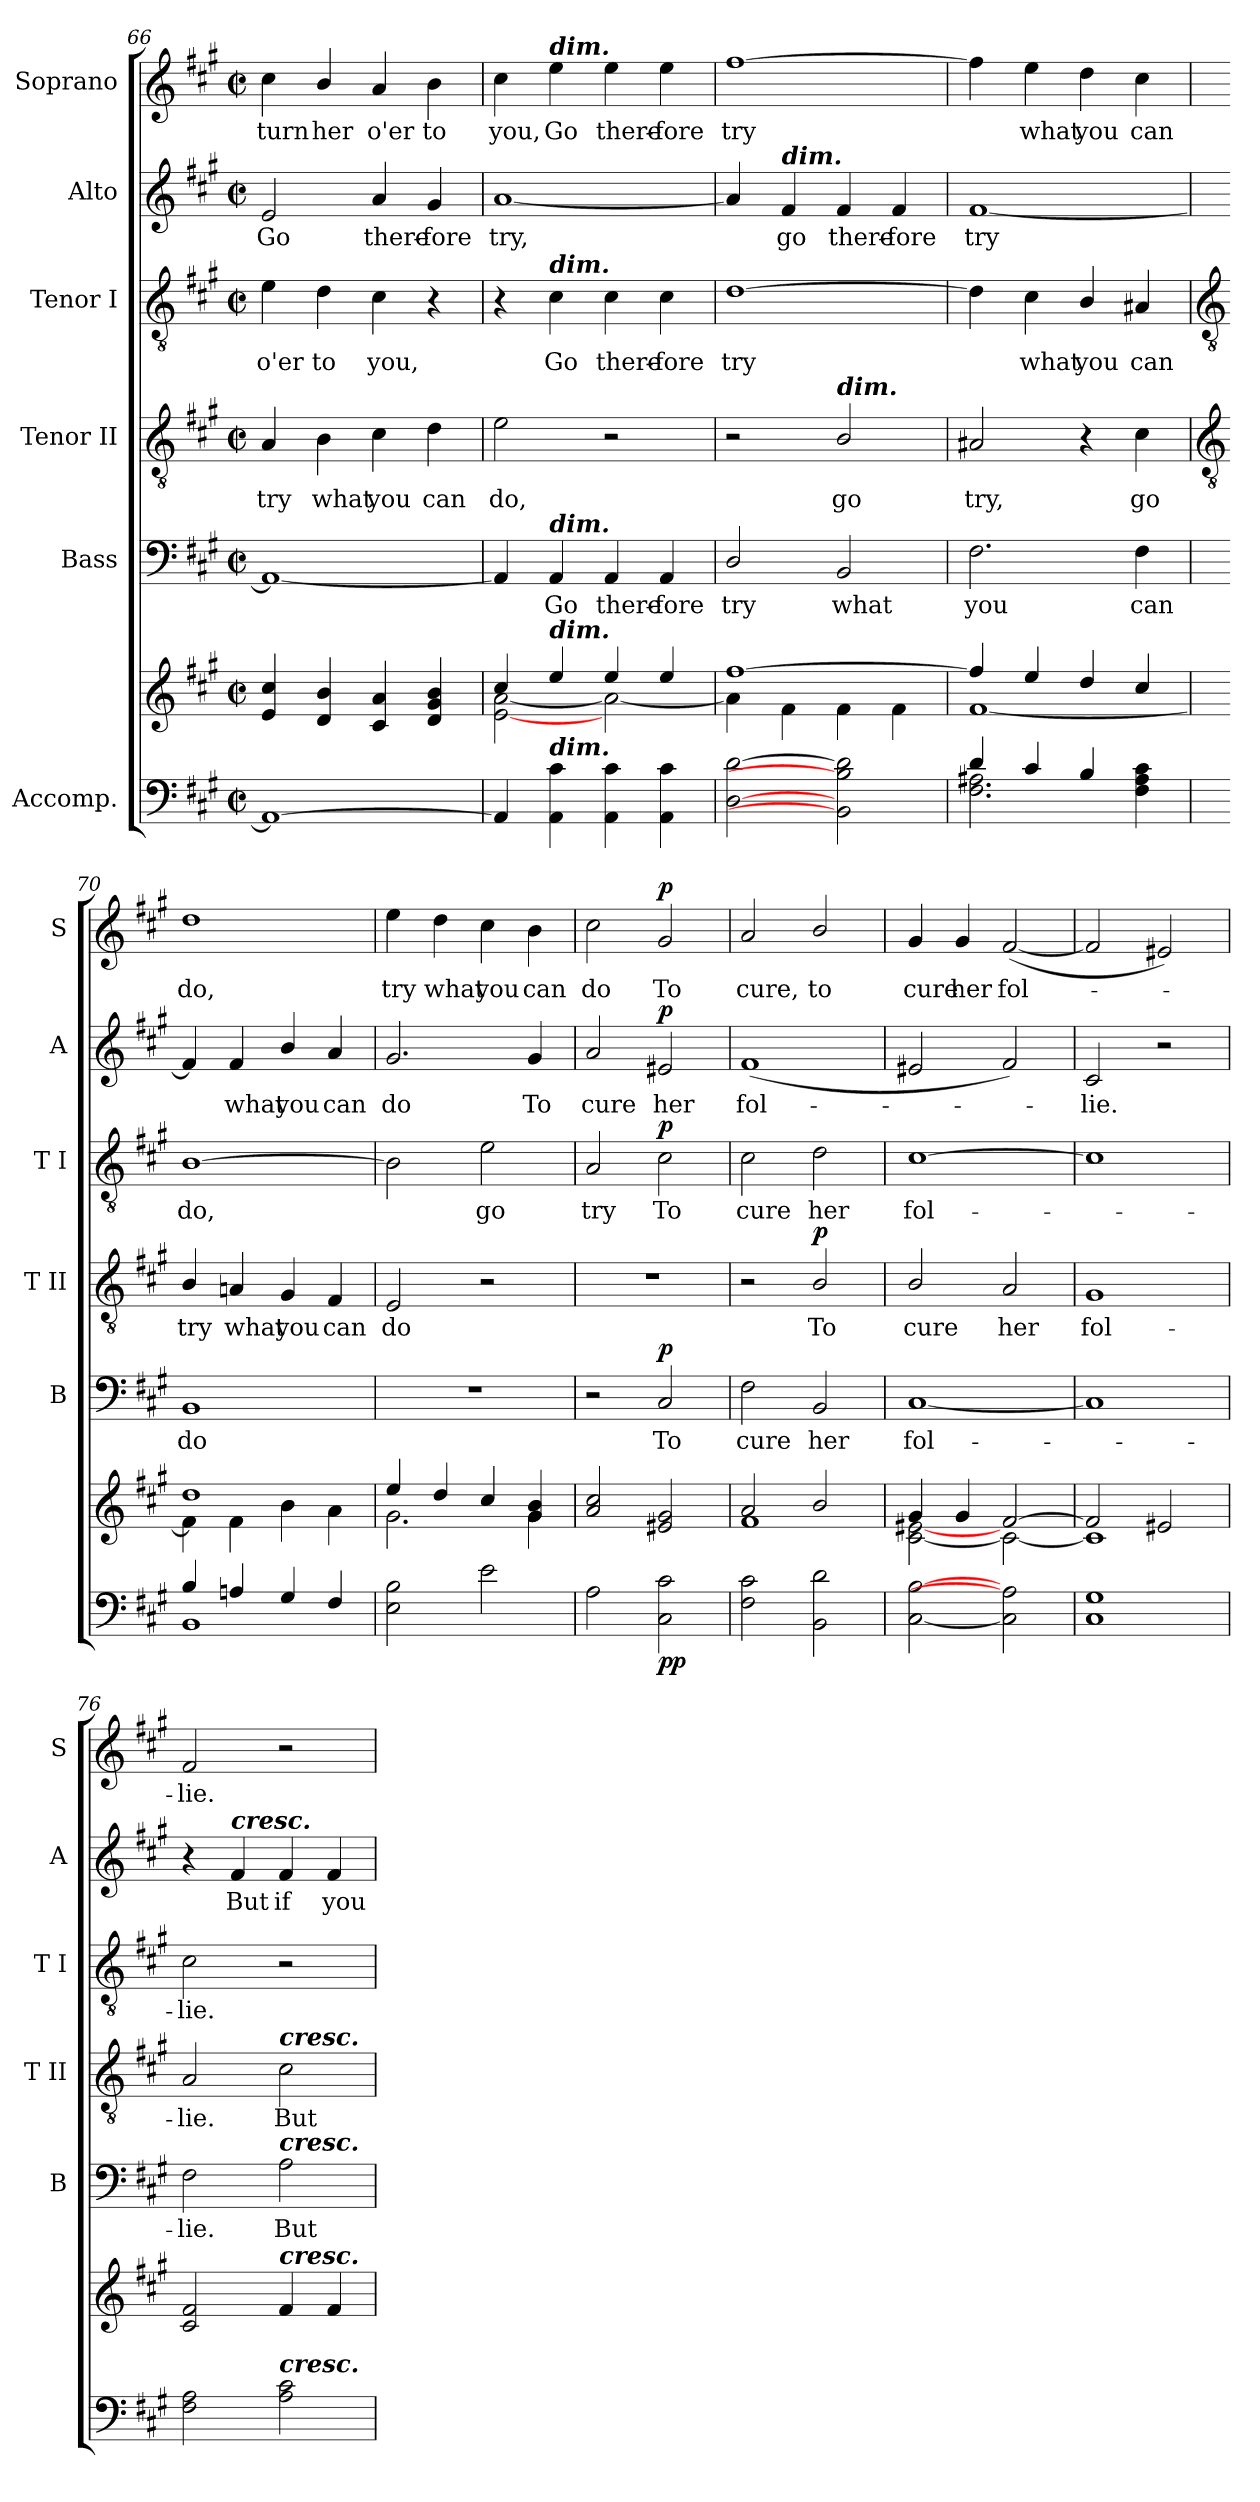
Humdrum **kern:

**kern	**kern	**dynam	**kern	**text	**dynam	**kern	**text	**dynam	**kern	**text	**dynam	**kern	**text	**dynam	**kern	**text	**dynam
*part6	*part6	*part6	*part5	*part5	*part5	*part4	*part4	*part4	*part3	*part3	*part3	*part2	*part2	*part2	*part1	*part1	*part1
*staff7	*staff6	*staff6/7	*staff5	*staff5	*staff5	*staff4	*staff4	*staff4	*staff3	*staff3	*staff3	*staff2	*staff2	*staff2	*staff1	*staff1	*staff1
*I"Accomp.	*	*	*I"Bass	*	*	*I"Tenor II	*	*	*I"Tenor I	*	*	*I"Alto	*	*	*I"Soprano	*	*
*	*	*	*I'B	*	*	*I'T II	*	*	*I'T I	*	*	*I'A	*	*	*I'S	*	*
*clefF4	*clefG2	*	*clefF4	*	*	*clefGv2	*	*	*clefGv2	*	*	*clefG2	*	*	*clefG2	*	*
*k[f#c#g#]	*k[f#c#g#]	*	*k[f#c#g#]	*	*	*k[f#c#g#]	*	*	*k[f#c#g#]	*	*	*k[f#c#g#]	*	*	*k[f#c#g#]	*	*
*A:	*A:	*	*A:	*	*	*A:	*	*	*A:	*	*	*A:	*	*	*A:	*	*
*M2/2	*M2/2	*	*M2/2	*	*	*M2/2	*	*	*M2/2	*	*	*M2/2	*	*	*M2/2	*	*
*met(c|)	*met(c|)	*	*met(c|)	*	*	*met(c|)	*	*	*met(c|)	*	*	*met(c|)	*	*	*met(c|)	*	*
=66	=66	=66	=66	=66	=66	=66	=66	=66	=66	=66	=66	=66	=66	=66	=66	=66	=66
*^	*^	*	*	*	*	*	*	*	*	*	*	*	*	*	*	*	*
!	!	!	!	!	!	!	!	!	!LO:LY:b	!	!	!LO:LY:b	!	!	!LO:LY:b	!	!	!LO:LY:b	!
1AA/_	1ryy	4e/ 4cc#/	1ryy	.	1AA_	.	.	4A	try	.	4e	o'er	.	2e	Go	.	4cc#	turn	.
!	!	!	!	!	!	!	!	!	!LO:LY:b	!	!	!LO:LY:b	!	!	!	!	!	!LO:LY:b	!
.	.	4d/ 4b/	.	.	.	.	.	4B	what	.	4d	to	.	.	.	.	4b/	her	.
!	!	!	!	!	!	!	!	!	!LO:LY:b	!	!	!LO:LY:b	!	!	!LO:LY:b	!	!	!LO:LY:b	!
.	.	4c#/ 4a/	.	.	.	.	.	4c#	you	.	4c#	you,	.	4a	there-	.	4a	o'er	.
!	!	!	!	!	!	!	!	!	!LO:LY:b	!	!	!	!	!	!LO:LY:b	!	!	!LO:LY:b	!
.	.	4d/ 4g#/ 4b/	.	.	.	.	.	4d	can	.	4r	.	.	4g#	-fore	.	4b	to	.
=67	=67	=67	=67	=67	=67	=67	=67	=67	=67	=67	=67	=67	=67	=67	=67	=67	=67	=67	=67
!	!	!	!	!	!	!	!	!	!LO:LY:b	!	!	!	!	!	!LO:LY:b	!	!	!LO:LY:b	!
4AA/]	1ryy	4cc#/	[2e\ [2a\	.	4AA]	.	.	2e	do,	.	4r	.	.	[1a	try,	.	4cc#	you,	.
!	!	!	!	!	!	!	!	!	!	!	!	!	!	!	!	!	!LO:TX:a:Bi:t=dim.	!	!
!	!	!	!	!	!	!	!	!	!	!	!LO:TX:a:Bi:t=dim.	!	!	!	!	!	!	!	!
!	!	!	!	!	!LO:TX:a:Bi:t=dim.	!	!	!	!	!	!	!	!	!	!	!	!	!	!
!	!	!LO:TX:a:Bi:t=dim.	!	!	!	!	!	!	!	!	!	!	!	!	!	!	!	!	!
!LO:TX:a:Bi:t=dim.	!	!	!	!	!	!	!	!	!	!	!	!	!	!	!	!	!	!	!
!	!	!	!	!	!	!LO:LY:b	!	!	!	!	!	!LO:LY:b	!	!	!	!	!	!LO:LY:b	!
4AA\ 4c#\	.	4ee/	.	.	4AA	Go	.	.	.	.	4c#	Go	.	.	.	.	4ee	Go	.
!	!	!	!	!	!	!LO:LY:b	!	!	!	!	!	!LO:LY:b	!	!	!	!	!	!LO:LY:b	!
4AA\ 4c#\	.	4ee/	2a\_	.	4AA	there-	.	2r	.	.	4c#	there-	.	.	.	.	4ee	there-	.
!	!	!	!	!	!	!LO:LY:b	!	!	!	!	!	!LO:LY:b	!	!	!	!	!	!LO:LY:b	!
4AA\ 4c#\	.	4ee/	.	.	4AA	-fore	.	.	.	.	4c#	-fore	.	.	.	.	4ee	-fore	.
=68	=68	=68	=68	=68	=68	=68	=68	=68	=68	=68	=68	=68	=68	=68	=68	=68	=68	=68	=68
!	!	!	!	!	!	!LO:LY:b	!	!	!	!	!	!LO:LY:b	!	!	!	!	!	!LO:LY:b	!
[2D\ [2d\	1ryy	[1ff#/	4a\]	.	2D/	try	.	2r	.	.	[1d	try	.	4a]	.	.	[1ff#	try	.
!	!	!	!	!	!	!	!	!	!	!	!	!	!	!LO:TX:a:Bi:t=dim.	!	!	!	!	!
!	!	!	!	!	!	!	!	!	!	!	!	!	!	!	!LO:LY:b	!	!	!	!
.	.	.	4f#\	.	.	.	.	.	.	.	.	.	.	4f#	go	.	.	.	.
!	!	!	!	!	!	!	!	!LO:TX:a:Bi:t=dim.	!	!	!	!	!	!	!	!	!	!	!
!	!	!	!	!	!	!LO:LY:b	!	!	!LO:LY:b	!	!	!	!	!	!LO:LY:b	!	!	!	!
2BB\] 2B\] 2d\]	.	.	4f#\	.	2BB	what	.	2B/	go	.	.	.	.	4f#	there-	.	.	.	.
!	!	!	!	!	!	!	!	!	!	!	!	!	!	!	!LO:LY:b	!	!	!	!
.	.	.	4f#\	.	.	.	.	.	.	.	.	.	.	4f#	-fore	.	.	.	.
=69	=69	=69	=69	=69	=69	=69	=69	=69	=69	=69	=69	=69	=69	=69	=69	=69	=69	=69	=69
!	!	!	!	!	!	!LO:LY:b	!	!	!LO:LY:b	!	!	!	!	!	!LO:LY:b	!	!	!	!
4d/	2.F#\ 2.A#X\	4ff#/]	[1f#\	.	2.F#	you	.	2A#X	try,	.	4d]	.	.	[1f#	try	.	4ff#]	.	.
!	!	!	!	!	!	!	!	!	!	!	!	!LO:LY:b	!	!	!	!	!	!LO:LY:b	!
4c#/	.	4ee/	.	.	.	.	.	.	.	.	4c#	what	.	.	.	.	4ee	what	.
!	!	!	!	!	!	!	!	!	!	!	!	!LO:LY:b	!	!	!	!	!	!LO:LY:b	!
4B/	.	4dd/	.	.	.	.	.	4r	.	.	4B/	you	.	.	.	.	4dd	you	.
!	!	!	!	!	!	!LO:LY:b	!	!	!LO:LY:b	!	!	!LO:LY:b	!	!	!	!	!	!LO:LY:b	!
4ryy	4F#\ 4A#\ 4c#\	4cc#/	.	.	4F#	can	.	4c#	go	.	4A#X	can	.	.	.	.	4cc#	can	.
!!LO:LB:g=z
=70	=70	=70	=70	=70	=70	=70	=70	=70	=70	=70	=70	=70	=70	=70	=70	=70	=70	=70	=70
*	*	*	*	*	*	*	*	*clefGv2	*	*	*clefGv2	*	*	*	*	*	*	*	*
!	!	!	!	!	!	!LO:LY:b	!	!	!LO:LY:b	!	!	!LO:LY:b	!	!	!	!	!	!LO:LY:b	!
4B/	1BB\	1dd/	4f#\]	.	1BB	do	.	4B/	try	.	[1B	do,	.	4f#]	.	.	1dd	do,	.
!	!	!	!	!	!	!	!	!	!LO:LY:b	!	!	!	!	!	!LO:LY:b	!	!	!	!
4An/	.	.	4f#\	.	.	.	.	4An	what	.	.	.	.	4f#	what	.	.	.	.
!	!	!	!	!	!	!	!	!	!LO:LY:b	!	!	!	!	!	!LO:LY:b	!	!	!	!
4G#/	.	.	4b\	.	.	.	.	4G#	you	.	.	.	.	4b/	you	.	.	.	.
!	!	!	!	!	!	!	!	!	!LO:LY:b	!	!	!	!	!	!LO:LY:b	!	!	!	!
4F#/	.	.	4a\	.	.	.	.	4F#	can	.	.	.	.	4a	can	.	.	.	.
=71	=71	=71	=71	=71	=71	=71	=71	=71	=71	=71	=71	=71	=71	=71	=71	=71	=71	=71	=71
!	!	!	!	!	!	!	!	!	!LO:LY:b	!	!	!	!	!	!LO:LY:b	!	!	!LO:LY:b	!
1ryy	2E\ 2B\	4ee/	2.g#\	.	1r	.	.	2E	do	.	2B]	.	.	2.g#	do	.	4ee	try	.
!	!	!	!	!	!	!	!	!	!	!	!	!	!	!	!	!	!	!LO:LY:b	!
.	.	4dd/	.	.	.	.	.	.	.	.	.	.	.	.	.	.	4dd	what	.
!	!	!	!	!	!	!	!	!	!	!	!	!LO:LY:b	!	!	!	!	!	!LO:LY:b	!
.	2e\	4cc#/	.	.	.	.	.	2r	.	.	2e	go	.	.	.	.	4cc#	you	.
!	!	!	!	!	!	!	!	!	!	!	!	!	!	!	!LO:LY:b	!	!	!LO:LY:b	!
.	.	4g#/ 4b/	4g#\	.	.	.	.	.	.	.	.	.	.	4g#	To	.	4b	can	.
=72	=72	=72	=72	=72	=72	=72	=72	=72	=72	=72	=72	=72	=72	=72	=72	=72	=72	=72	=72
!	!	!	!	!	!	!	!	!	!	!	!	!LO:LY:b	!	!	!LO:LY:b	!	!	!LO:LY:b	!
1ryy	2A\	2a/ 2cc#/	1ryy	.	2r	.	.	1r	.	.	2A	try	.	2a	cure	.	2cc#	do	.
!	!	!	!	!LO:DY:b=2	!	!LO:LY:b	!	!	!	!	!	!LO:LY:b	!	!	!LO:LY:b	!	!	!LO:LY:b	!
!	!	!	!	!LO:DY:n=1:b	!	!	!LO:DY:b	!	!	!	!	!	!LO:DY:b	!	!	!LO:DY:b	!	!	!LO:DY:b
.	2C#\ 2c#\	2e#X/ 2g#/	.	p p	2C#	To	p	.	.	.	2c#	To	p	2e#X	her	p	2g#	To	p
=73	=73	=73	=73	=73	=73	=73	=73	=73	=73	=73	=73	=73	=73	=73	=73	=73	=73	=73	=73
!	!	!	!	!	!	!LO:LY:b	!	!	!	!	!	!LO:LY:b	!	!	!LO:LY:b	!	!	!LO:LY:b	!
1ryy	2F#\ 2c#\	2a/	1f#\	.	2F#	cure	.	2r	.	.	2c#	cure	.	(<1f#	fol-	.	2a	cure,	.
!	!	!	!	!	!	!LO:LY:b	!	!	!LO:LY:b	!LO:DY:b	!	!LO:LY:b	!	!	!	!	!	!LO:LY:b	!
.	2BB\ 2d\	2b/	.	.	2BB	her	.	2B/	To	p	2d	her	.	.	.	.	2b/	to	.
=74	=74	=74	=74	=74	=74	=74	=74	=74	=74	=74	=74	=74	=74	=74	=74	=74	=74	=74	=74
!	!	!	!	!	!	!LO:LY:b	!	!	!LO:LY:b	!	!	!LO:LY:b	!	!	!	!	!	!LO:LY:b	!
*v	*v	*	*	*	*	*	*	*	*	*	*	*	*	*	*	*	*	*	*
[2C#\ [2B\	4g#/	[2c#\ [2e#X\	.	[1C#	fol-	.	2B/	cure	.	[1c#	fol-	.	2e#X	.	.	4g#	cure	.
!	!	!	!	!	!	!	!	!	!	!	!	!	!	!	!	!	!LO:LY:b	!
.	4g#/	.	.	.	.	.	.	.	.	.	.	.	.	.	.	4g#	her	.
!	!	!	!	!	!	!	!	!LO:LY:b	!	!	!	!	!	!	!	!	!LO:LY:b	!
2C#\] 2A\]	[2f#/	2c#\_	.	.	.	.	2A	her	.	.	.	.	2f#)	.	.	(<[2f#	fol-	.
=75	=75	=75	=75	=75	=75	=75	=75	=75	=75	=75	=75	=75	=75	=75	=75	=75	=75	=75
!	!	!	!	!	!	!	!	!LO:LY:b	!	!	!	!	!	!LO:LY:b	!	!	!	!
1C#\ 1G#\	2f#/]	1c#\]	.	1C#]	.	.	1G#	fol-	.	1c#]	.	.	2c#	lie.	.	2f#]	.	.
.	2e#X/	.	.	.	.	.	.	.	.	.	.	.	2r	.	.	2e#X)	.	.
=76	=76	=76	=76	=76	=76	=76	=76	=76	=76	=76	=76	=76	=76	=76	=76	=76	=76	=76
!	!	!	!	!	!LO:LY:b	!	!	!LO:LY:b	!	!	!LO:LY:b	!	!	!	!	!	!LO:LY:b	!
2F#\ 2A\	2c#/ 2f#/	1ryy	.	2F#	lie.	.	2A	-lie.	.	2c#	lie.	.	4r	.	.	2f#	lie.	.
!	!	!	!	!	!	!	!	!	!	!	!	!	!LO:TX:a:Bi:t=cresc.	!	!	!	!	!
!	!	!	!	!	!	!	!	!	!	!	!	!	!	!LO:LY:b	!	!	!	!
.	.	.	.	.	.	.	.	.	.	.	.	.	4f#	But	.	.	.	.
!	!	!	!	!	!	!	!LO:TX:a:Bi:t=cresc.	!	!	!	!	!	!	!	!	!	!	!
!	!	!	!	!LO:TX:a:Bi:t=cresc.	!	!	!	!	!	!	!	!	!	!	!	!	!	!
!	!LO:TX:a:Bi:t=cresc.	!	!	!	!	!	!	!	!	!	!	!	!	!	!	!	!	!
!LO:TX:a:Bi:t=cresc.	!	!	!	!	!	!	!	!	!	!	!	!	!	!	!	!	!	!
!	!	!	!	!	!LO:LY:b	!	!	!LO:LY:b	!	!	!	!	!	!LO:LY:b	!	!	!	!
2A\ 2c#\	4f#/	.	.	2A	But	.	2c#	But	.	2r	.	.	4f#	if	.	2r	.	.
!	!	!	!	!	!	!	!	!	!	!	!	!	!	!LO:LY:b	!	!	!	!
.	4f#/	.	.	.	.	.	.	.	.	.	.	.	4f#	you	.	.	.	.
*	*v	*v	*	*	*	*	*	*	*	*	*	*	*	*	*	*	*	*
=	=	=	=	=	=	=	=	=	=	=	=	=	=	=	=	=	=
*-	*-	*-	*-	*-	*-	*-	*-	*-	*-	*-	*-	*-	*-	*-	*-	*-	*-
